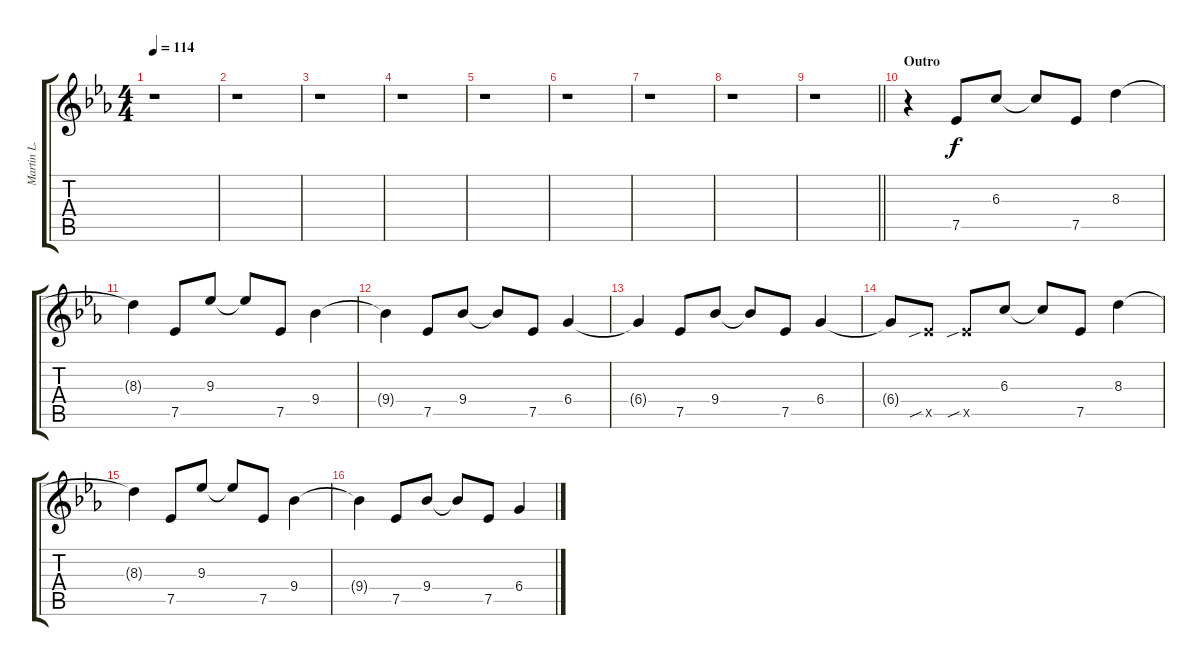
\track ("Martin L. Gore(Guitar)" "Martin L. ") {instrument electricguitarclean}
\staff {score tabs}
\tuning (Eb4 Bb3 Gb3 Db3 Ab2 Eb2) {hide}
\ts (4 4)
\tempo 114
\clef g2
\ks eb
r.1{dy f} |
r.1 |
r.1 |
r.1 |
r.1 |
r.1 |
r.1 |
r.1 |
\barLineRight lightlight
r.1 |
\section ("" "Outro")
r.4 7.5.8 6.3.8 6.3{t}.8 7.5.8 8.3.4 |
8.3{t}.4 7.5.8 9.3.8 9.3{t}.8 7.5.8 9.4.4 |
9.4{t}.4 7.5.8 9.4.8 9.4{t}.8 7.5.8 6.4.4 |
6.4{t}.4 7.5.8 9.4.8 9.4{t}.8 7.5.8 6.4.4 |
6.4{t}.8 7.5{sib x}.8 7.5{sib x}.8 6.3.8 6.3{t}.8 7.5.8 8.3.4 |
8.3{t}.4 7.5.8 9.3.8 9.3{t}.8 7.5.8 9.4.4 |
9.4{t}.4 7.5.8 9.4.8 9.4{t}.8 7.5.8 6.4.4
